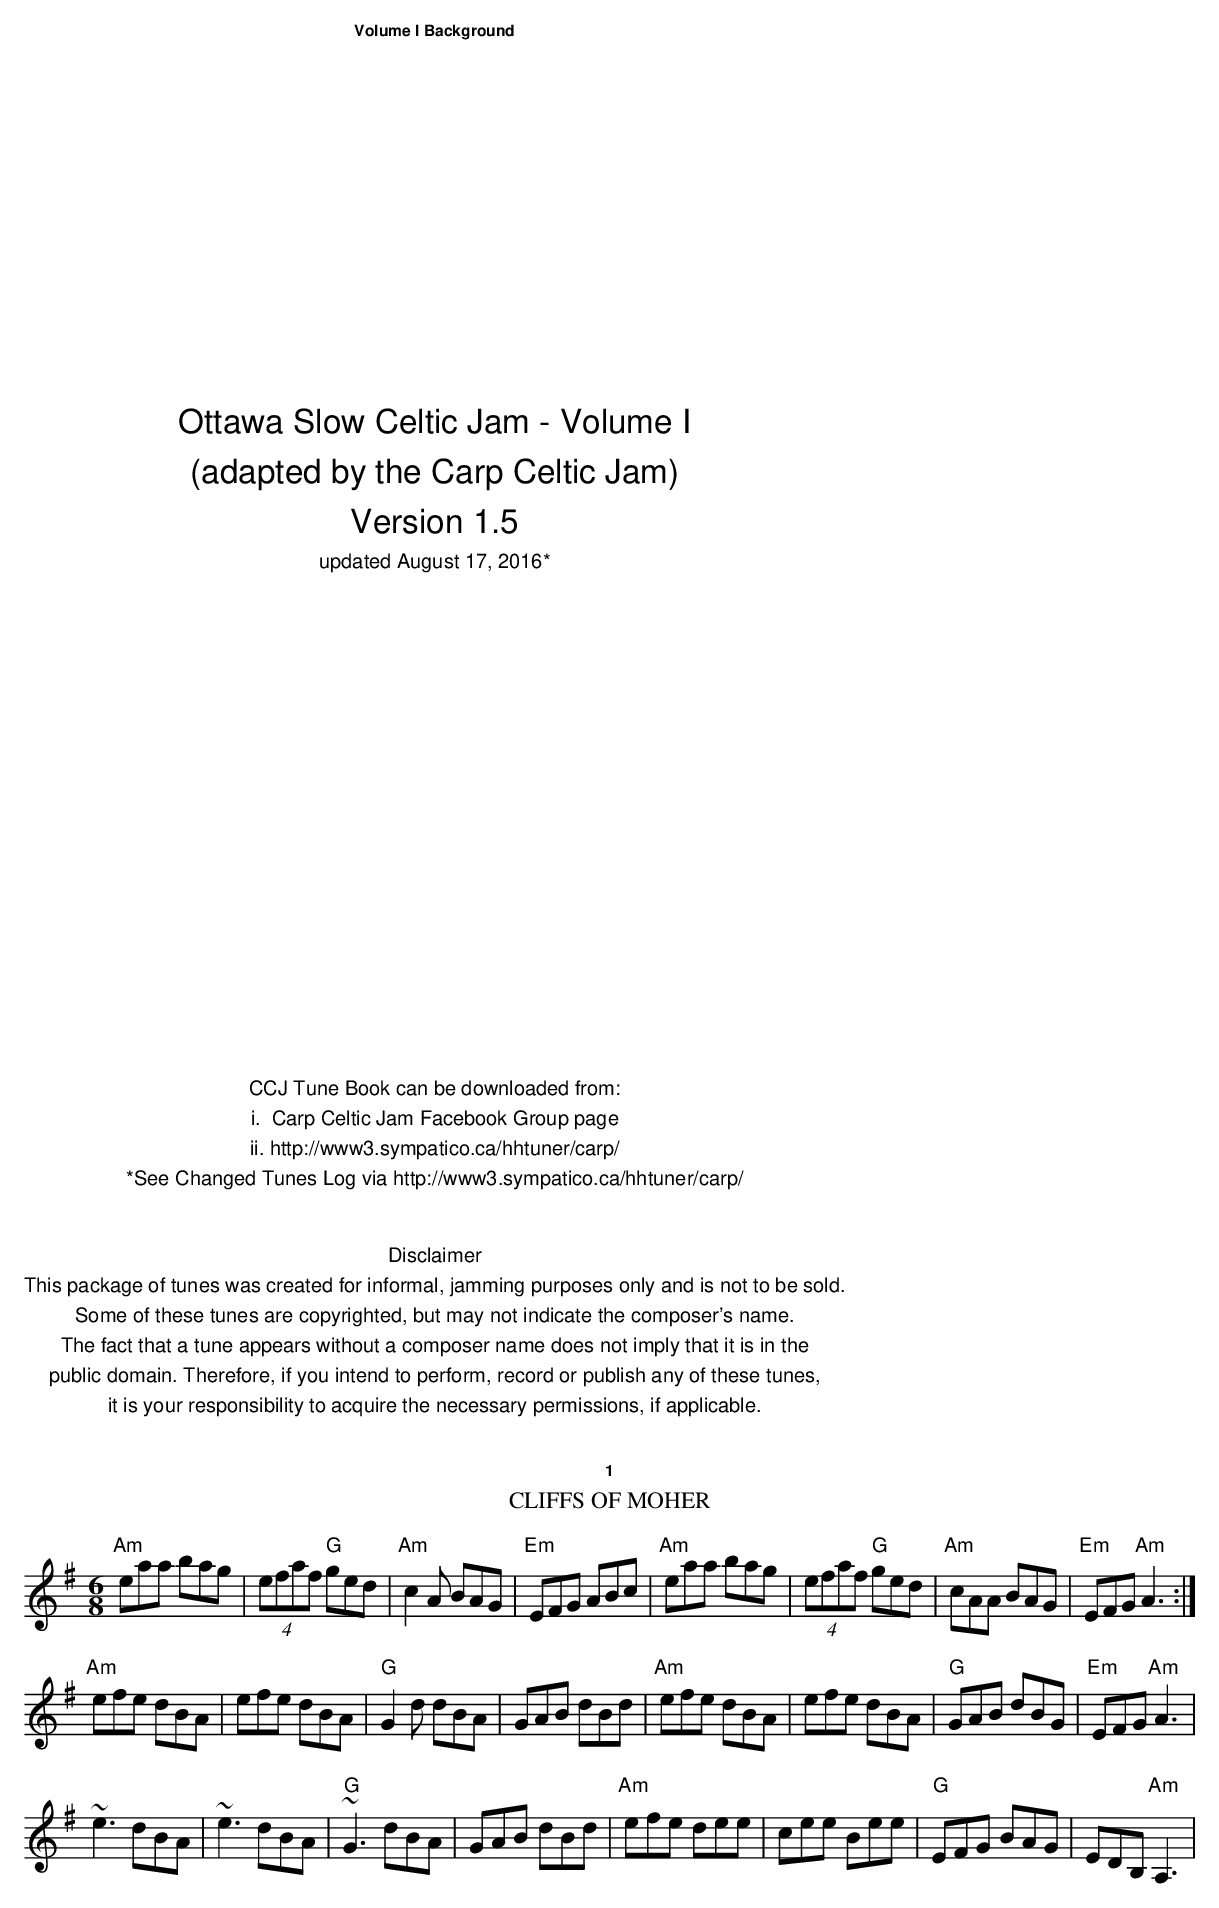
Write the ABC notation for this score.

X:1
T: Cliffs of Moher
M: 6/8
K: Ador
"Am"eaa bag| (4efaf "G"ged| "Am"c2A BAG| "Em"EFG ABc|\
"Am"eaa bag| (4efaf "G"ged| "Am"cAA BAG| "Em"EFG "Am"A3 :|
"Am"efe dBA| efe dBA|  "G"G2d dBA| GAB dBd|\
"Am"efe dBA| efe dBA|  "G"GAB dBG| "Em"EFG "Am"A3|
~e3 dBA|~e3 dBA|"G"~G3 dBA|GAB dBd|\
"Am"efe dee|cee Bee|"G"EFG BAG|EDB, "Am" A,3|
